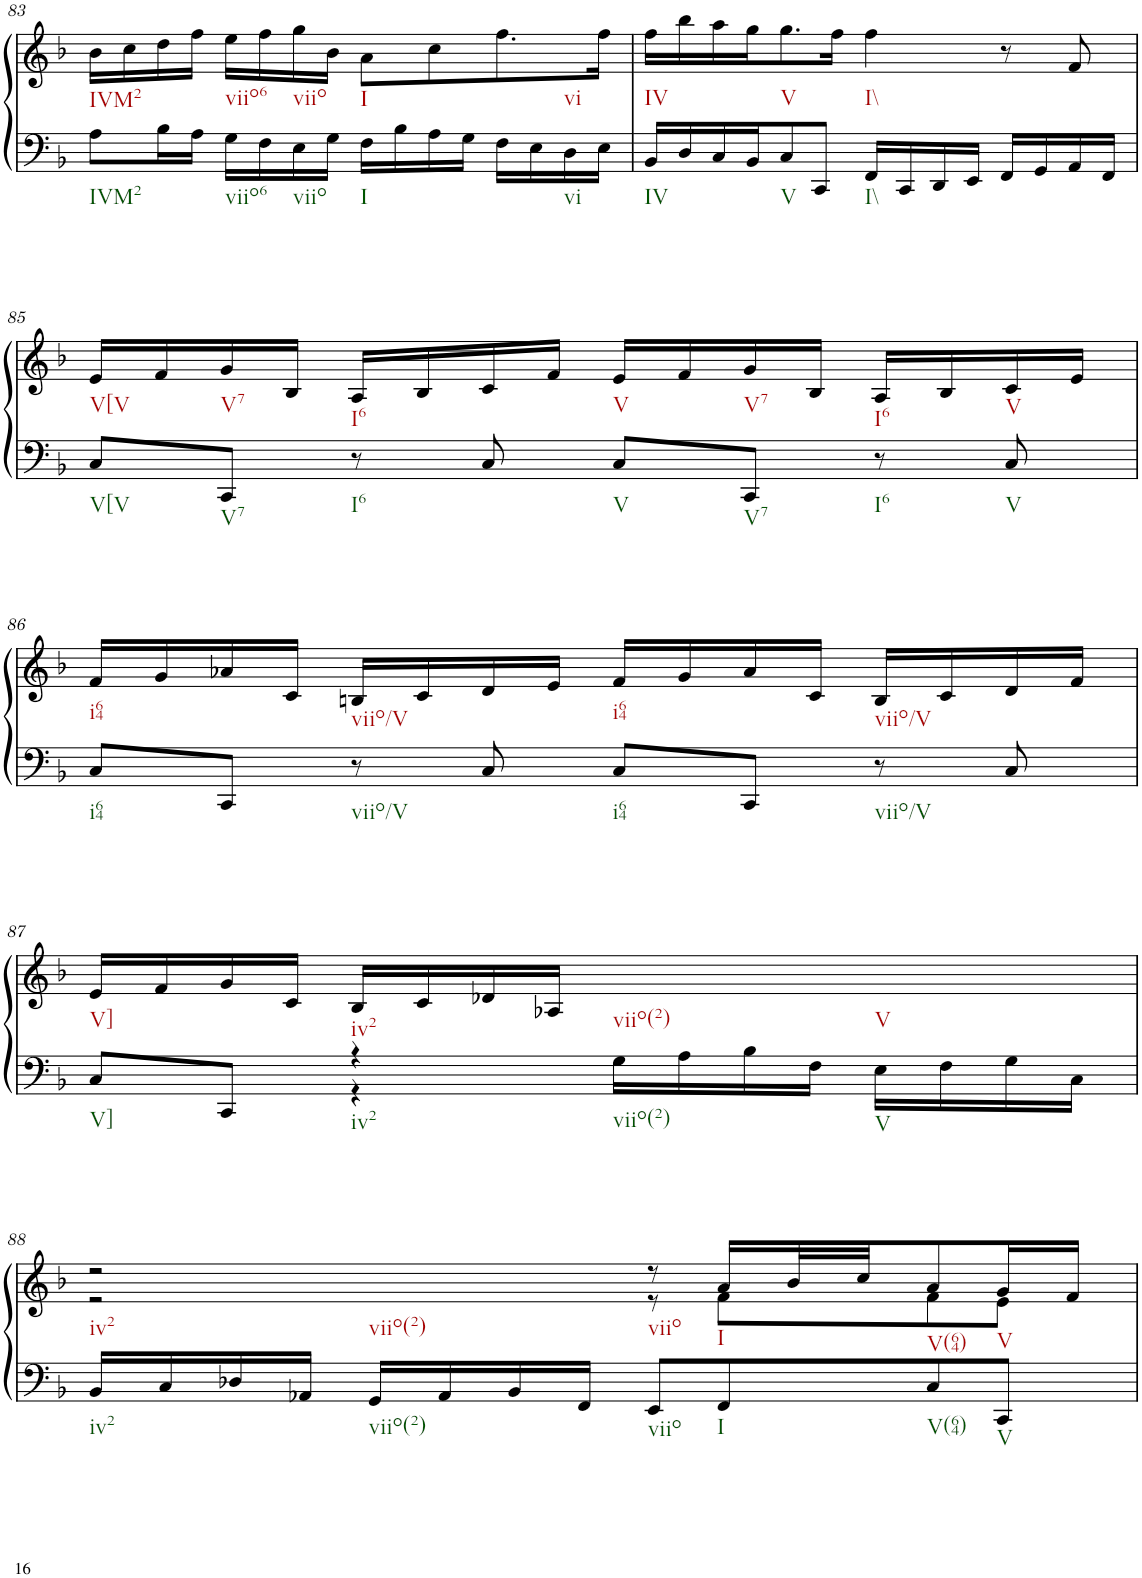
**kern	**kern
*part1	*part1
*staff2	*staff1
*I"Klavier linke Hand	*
!!LO:PB:g=z
*clefF4	*clefG2
*k[b-]	*k[b-]
*M2/2	*M2/2
=83	=83
*	*^
8A\L	1ryy	16b-\LL
.	.	16cc\
16B-\L	.	16dd\
16A\JJ	.	16ff\JJ
16G\LL	.	16ee\LL
16F\	.	16ff\
16E\	.	16gg\
16G\JJ	.	16b-\JJ
16F\LL	.	8a\L
16B-\	.	.
16A\	.	8cc\
16G\JJ	.	.
16F\LL	.	8.ff\
16E\	.	.
16D\	.	.
16E\JJ	.	16ff\Jk
=84	=84	=84
16BB-/LL	2.ryy	16ff\LL
16D/	.	16bb-\
16C/	.	16aa\
16BB-/J	.	16gg\J
8C/	.	8.gg\
8CC/J	.	.
.	.	16ff\Jk
16FF/LL	.	4ff\
16CC/	.	.
16DD/	.	.
16EE/JJ	.	.
16FF/LL	8r	4ryy
16GG/	.	.
16AA/	8f/	.
16FF/JJ	.	.
*	*v	*v
!!LO:LB:g=z
=85	=85
8C/L	16e/LL
.	16f/
8CC/J	16g/
.	16B-/JJ
8r	16A/LL
.	16B-/
8C/	16c/
.	16f/JJ
8C/L	16e/LL
.	16f/
8CC/J	16g/
.	16B-/JJ
8r	16A/LL
.	16B-/
8C/	16c/
.	16e/JJ
!!LO:LB:g=z
=86	=86
8C/L	16f/LL
.	16g/
8CC/J	16a-X/
.	16c/JJ
8r	16Bn/LL
.	16c/
8C/	16d/
.	16e/JJ
8C/L	16f/LL
.	16g/
8CC/J	16a-/
.	16c/JJ
8r	16B/LL
.	16c/
8C/	16d/
.	16f/JJ
!!LO:LB:g=z
=87	=87
*^	*
8C/L	4ryy	16e/LL
.	.	16f/
8CC/J	.	16g/
.	.	16c/JJ
4r	4r	16B-/LL
.	.	16c/
.	.	16d-X/
.	.	16A-X/JJ
16G\LL	2ryy	2ryy
16A\	.	.
16B-\	.	.
16F\JJ	.	.
16E\LL	.	.
16F\	.	.
16G\	.	.
16C\JJ	.	.
*v	*v	*
!!LO:LB:g=z
=88	=88
*	*^
16BB-/LL	2r	2r
16C/	.	.
16D-X/	.	.
16AA-X/JJ	.	.
16GG/LL	.	.
16AA-/	.	.
16BB-/	.	.
16FF/JJ	.	.
8EE/L	8r	8r
8FF/	16a/LL	8f\L
.	32b-/L	.
.	32cc/JJ	.
8C/	8a/	8f\
8CC/J	16g/L	8e\J
.	16f/JJ	.
*	*v	*v
=	=
*-	*-
